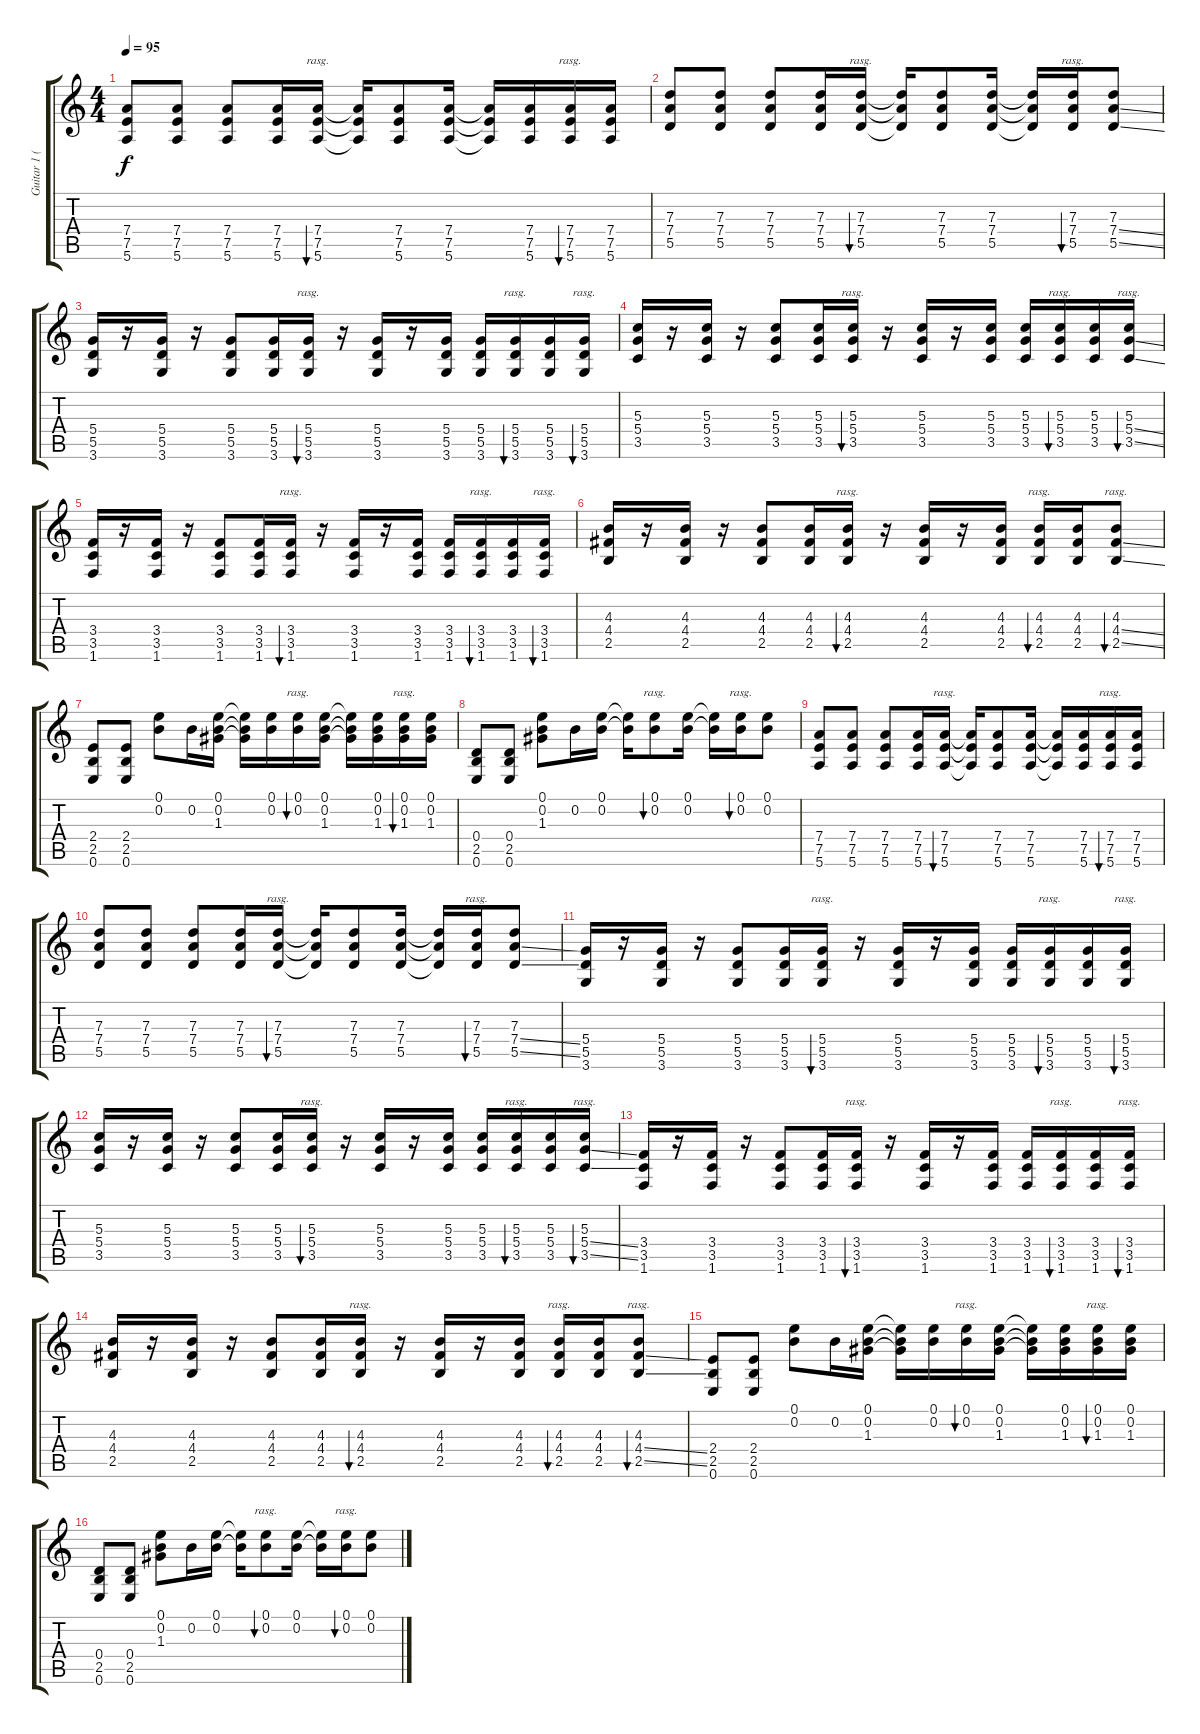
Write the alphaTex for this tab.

\track ("Guitar 1 (acoustic)" "Guitar 1 (") {instrument acousticguitarsteel}
\staff {score tabs}
\tuning (E4 B3 G3 D3 A2 E2) {hide}
\ts (4 4)
\tempo 95
\clef g2
\ks c
(7.4 7.5 5.6).8{dy f volume 9 instrument electricguitarclean} (7.4 7.5 5.6).8 (7.4 7.5 5.6).8 (7.4 7.5 5.6).16 (7.4 7.5 5.6).16{bu 120 rasg ii} (7.4{t} 7.5{t} 5.6{t}).16 (7.4 7.5 5.6).8 (7.4 7.5 5.6).16 (7.4{t} 7.5{t} 5.6{t}).16 (7.4 7.5 5.6).16 (7.4 7.5 5.6).16{bu 120 rasg ii} (7.4 7.5 5.6).16 |
(7.3 7.4 5.5).8 (7.3 7.4 5.5).8 (7.3 7.4 5.5).8 (7.3 7.4 5.5).16 (7.3 7.4 5.5).16{bu 120 rasg ii} (7.3{t} 7.4{t} 5.5{t}).16 (7.3 7.4 5.5).8 (7.3 7.4 5.5).16 (7.3{t} 7.4{t} 5.5{t}).16 (7.3 7.4 5.5).16{bu 120 rasg ii} (7.3 7.4{ss} 5.5{ss}).8 |
(5.4 5.5 3.6).16 r.16 (5.4 5.5 3.6).16 r.16 (5.4 5.5 3.6).8 (5.4 5.5 3.6).16 (5.4 5.5 3.6).16{bu 120 rasg ii} r.16 (5.4 5.5 3.6).16 r.16 (5.4 5.5 3.6).16 (5.4 5.5 3.6).16 (5.4 5.5 3.6).16{bu 120 rasg ii} (5.4 5.5 3.6).16 (5.4 5.5 3.6).16{bu 120 rasg ii} |
(5.3 5.4 3.5).16 r.16 (5.3 5.4 3.5).16 r.16 (5.3 5.4 3.5).8 (5.3 5.4 3.5).16 (5.3 5.4 3.5).16{bu 120 rasg ii} r.16 (5.3 5.4 3.5).16 r.16 (5.3 5.4 3.5).16 (5.3 5.4 3.5).16 (5.3 5.4 3.5).16{bu 120 rasg ii} (5.3 5.4 3.5).16 (5.3 5.4{ss} 3.5{ss}).16{bu 120 rasg ii} |
(3.4 3.5 1.6).16 r.16 (3.4 3.5 1.6).16 r.16 (3.4 3.5 1.6).8 (3.4 3.5 1.6).16 (3.4 3.5 1.6).16{bu 120 rasg ii} r.16 (3.4 3.5 1.6).16 r.16 (3.4 3.5 1.6).16 (3.4 3.5 1.6).16 (3.4 3.5 1.6).16{bu 120 rasg ii} (3.4 3.5 1.6).16 (3.4 3.5 1.6).16{bu 120 rasg ii} |
(4.3 4.4 2.5).16 r.16 (4.3 4.4 2.5).16 r.16 (4.3 4.4 2.5).8 (4.3 4.4 2.5).16 (4.3 4.4 2.5).16{bu 120 rasg ii} r.16 (4.3 4.4 2.5).16 r.16 (4.3 4.4 2.5).16 (4.3 4.4 2.5).16{bu 120 rasg ii} (4.3 4.4 2.5).16 (4.3 4.4{ss} 2.5{ss}).8{bu 120 rasg ii} |
(2.4 2.5 0.6).8 (2.4 2.5 0.6).8 (0.1 0.2).8 0.2.16 (0.1 0.2 1.3).16 (0.1{t} 0.2{t} 1.3{t}).16 (0.1 0.2).16 (0.1 0.2).16{bu 120 rasg ii} (0.1 0.2 1.3).16 (0.1{t} 0.2{t} 1.3{t}).16 (0.1 0.2 1.3).16 (0.1 0.2 1.3).16{bu 120 rasg ii} (0.1 0.2 1.3).16 |
(0.4 2.5 0.6).8 (0.4 2.5 0.6).8 (0.1 0.2 1.3).8 0.2.16 (0.1 0.2).16 (0.1{t} 0.2{t}).16 (0.1 0.2).8{bu 120 rasg ii} (0.1 0.2).16 (0.1{t} 0.2{t}).16 (0.1 0.2).16{bu 120 rasg ii} (0.1 0.2).8 |
(7.4 7.5 5.6).8 (7.4 7.5 5.6).8 (7.4 7.5 5.6).8 (7.4 7.5 5.6).16 (7.4 7.5 5.6).16{bu 120 rasg ii} (7.4{t} 7.5{t} 5.6{t}).16 (7.4 7.5 5.6).8 (7.4 7.5 5.6).16 (7.4{t} 7.5{t} 5.6{t}).16 (7.4 7.5 5.6).16 (7.4 7.5 5.6).16{bu 120 rasg ii} (7.4 7.5 5.6).16 |
(7.3 7.4 5.5).8 (7.3 7.4 5.5).8 (7.3 7.4 5.5).8 (7.3 7.4 5.5).16 (7.3 7.4 5.5).16{bu 120 rasg ii} (7.3{t} 7.4{t} 5.5{t}).16 (7.3 7.4 5.5).8 (7.3 7.4 5.5).16 (7.3{t} 7.4{t} 5.5{t}).16 (7.3 7.4 5.5).16{bu 120 rasg ii} (7.3 7.4{ss} 5.5{ss}).8 |
(5.4 5.5 3.6).16 r.16 (5.4 5.5 3.6).16 r.16 (5.4 5.5 3.6).8 (5.4 5.5 3.6).16 (5.4 5.5 3.6).16{bu 120 rasg ii} r.16 (5.4 5.5 3.6).16 r.16 (5.4 5.5 3.6).16 (5.4 5.5 3.6).16 (5.4 5.5 3.6).16{bu 120 rasg ii} (5.4 5.5 3.6).16 (5.4 5.5 3.6).16{bu 120 rasg ii} |
(5.3 5.4 3.5).16 r.16 (5.3 5.4 3.5).16 r.16 (5.3 5.4 3.5).8 (5.3 5.4 3.5).16 (5.3 5.4 3.5).16{bu 120 rasg ii} r.16 (5.3 5.4 3.5).16 r.16 (5.3 5.4 3.5).16 (5.3 5.4 3.5).16 (5.3 5.4 3.5).16{bu 120 rasg ii} (5.3 5.4 3.5).16 (5.3 5.4{ss} 3.5{ss}).16{bu 120 rasg ii} |
(3.4 3.5 1.6).16 r.16 (3.4 3.5 1.6).16 r.16 (3.4 3.5 1.6).8 (3.4 3.5 1.6).16 (3.4 3.5 1.6).16{bu 120 rasg ii} r.16 (3.4 3.5 1.6).16 r.16 (3.4 3.5 1.6).16 (3.4 3.5 1.6).16 (3.4 3.5 1.6).16{bu 120 rasg ii} (3.4 3.5 1.6).16 (3.4 3.5 1.6).16{bu 120 rasg ii} |
(4.3 4.4 2.5).16 r.16 (4.3 4.4 2.5).16 r.16 (4.3 4.4 2.5).8 (4.3 4.4 2.5).16 (4.3 4.4 2.5).16{bu 120 rasg ii} r.16 (4.3 4.4 2.5).16 r.16 (4.3 4.4 2.5).16 (4.3 4.4 2.5).16{bu 120 rasg ii} (4.3 4.4 2.5).16 (4.3 4.4{ss} 2.5{ss}).8{bu 120 rasg ii} |
(2.4 2.5 0.6).8 (2.4 2.5 0.6).8 (0.1 0.2).8 0.2.16 (0.1 0.2 1.3).16 (0.1{t} 0.2{t} 1.3{t}).16 (0.1 0.2).16 (0.1 0.2).16{bu 120 rasg ii} (0.1 0.2 1.3).16 (0.1{t} 0.2{t} 1.3{t}).16 (0.1 0.2 1.3).16 (0.1 0.2 1.3).16{bu 120 rasg ii} (0.1 0.2 1.3).16 |
(0.4 2.5 0.6).8 (0.4 2.5 0.6).8 (0.1 0.2 1.3).8 0.2.16 (0.1 0.2).16 (0.1{t} 0.2{t}).16 (0.1 0.2).8{bu 120 rasg ii} (0.1 0.2).16 (0.1{t} 0.2{t}).16 (0.1 0.2).16{bu 120 rasg ii} (0.1 0.2).8
